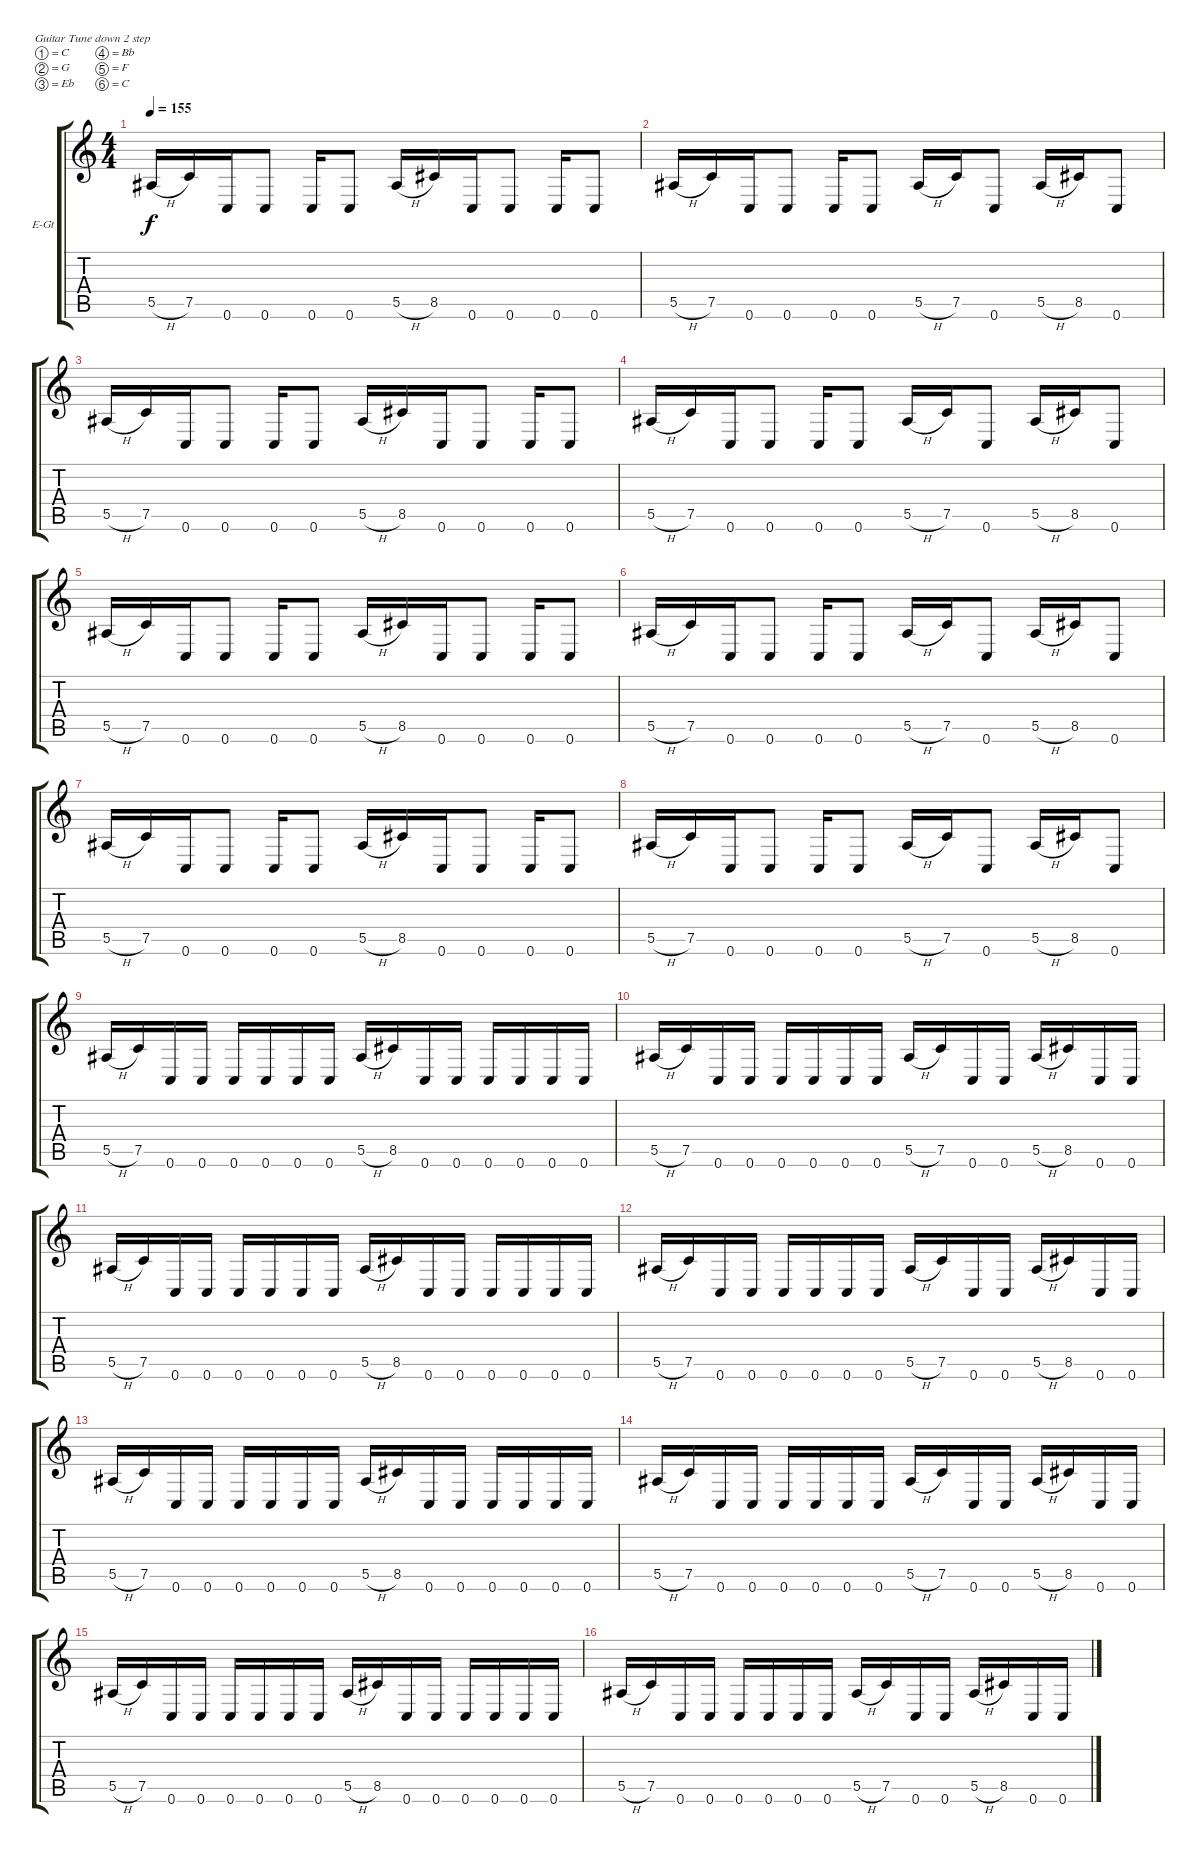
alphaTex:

\defaultSystemsLayout 4
\bracketExtendMode groupsimilarinstruments
\firstSystemTrackNameOrientation horizontal
\otherSystemsTrackNameOrientation horizontal
\track ("Christopherl Amott" "E-Gt") {instrument overdrivenguitar}
\staff {score tabs}
\tuning (C4 G3 Eb3 Bb2 F2 C2)
\ts (4 4)
\tempo 155
\clef g2
\ks c
5.5{h}.16{dy f instrument overdrivenguitar} 7.5.16 0.6.16 0.6.8 0.6.16 0.6.8 5.5{h}.16 8.5.16 0.6.16 0.6.8 0.6.16 0.6.8 |
5.5{h}.16 7.5.16 0.6.16 0.6.8 0.6.16 0.6.8 5.5{h}.16 7.5.16 0.6.8 5.5{h}.16 8.5.16 0.6.8 |
5.5{h}.16 7.5.16 0.6.16 0.6.8 0.6.16 0.6.8 5.5{h}.16 8.5.16 0.6.16 0.6.8 0.6.16 0.6.8 |
5.5{h}.16 7.5.16 0.6.16 0.6.8 0.6.16 0.6.8 5.5{h}.16 7.5.16 0.6.8 5.5{h}.16 8.5.16 0.6.8 |
5.5{h}.16 7.5.16 0.6.16 0.6.8 0.6.16 0.6.8 5.5{h}.16 8.5.16 0.6.16 0.6.8 0.6.16 0.6.8 |
5.5{h}.16 7.5.16 0.6.16 0.6.8 0.6.16 0.6.8 5.5{h}.16 7.5.16 0.6.8 5.5{h}.16 8.5.16 0.6.8 |
5.5{h}.16 7.5.16 0.6.16 0.6.8 0.6.16 0.6.8 5.5{h}.16 8.5.16 0.6.16 0.6.8 0.6.16 0.6.8 |
5.5{h}.16 7.5.16 0.6.16 0.6.8 0.6.16 0.6.8 5.5{h}.16 7.5.16 0.6.8 5.5{h}.16 8.5.16 0.6.8 |
5.5{h}.16 7.5.16 0.6.16 0.6.16 0.6.16 0.6.16 0.6.16 0.6.16 5.5{h}.16 8.5.16 0.6.16 0.6.16 0.6.16 0.6.16 0.6.16 0.6.16 |
5.5{h}.16 7.5.16 0.6.16 0.6.16 0.6.16 0.6.16 0.6.16 0.6.16 5.5{h}.16 7.5.16 0.6.16 0.6.16 5.5{h}.16 8.5.16 0.6.16 0.6.16 |
5.5{h}.16 7.5.16 0.6.16 0.6.16 0.6.16 0.6.16 0.6.16 0.6.16 5.5{h}.16 8.5.16 0.6.16 0.6.16 0.6.16 0.6.16 0.6.16 0.6.16 |
5.5{h}.16 7.5.16 0.6.16 0.6.16 0.6.16 0.6.16 0.6.16 0.6.16 5.5{h}.16 7.5.16 0.6.16 0.6.16 5.5{h}.16 8.5.16 0.6.16 0.6.16 |
5.5{h}.16 7.5.16 0.6.16 0.6.16 0.6.16 0.6.16 0.6.16 0.6.16 5.5{h}.16 8.5.16 0.6.16 0.6.16 0.6.16 0.6.16 0.6.16 0.6.16 |
5.5{h}.16 7.5.16 0.6.16 0.6.16 0.6.16 0.6.16 0.6.16 0.6.16 5.5{h}.16 7.5.16 0.6.16 0.6.16 5.5{h}.16 8.5.16 0.6.16 0.6.16 |
5.5{h}.16 7.5.16 0.6.16 0.6.16 0.6.16 0.6.16 0.6.16 0.6.16 5.5{h}.16 8.5.16 0.6.16 0.6.16 0.6.16 0.6.16 0.6.16 0.6.16 |
5.5{h}.16 7.5.16 0.6.16 0.6.16 0.6.16 0.6.16 0.6.16 0.6.16 5.5{h}.16 7.5.16 0.6.16 0.6.16 5.5{h}.16 8.5.16 0.6.16 0.6.16
